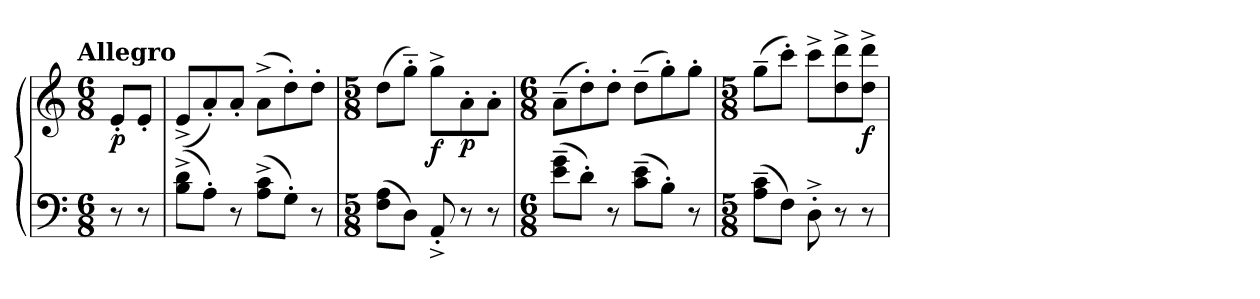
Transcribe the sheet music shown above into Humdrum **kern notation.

**kern	**kern	**dynam
*part1	*part1	*part1
*staff2	*staff1	*staff1/2
*clefF4	*clefG2	*
*k[]	*k[]	*
!!LO:TX:omd:t=Allegro
*M6/8	*M6/8	*
*MM120	*MM120	*
=	=	=
!	!	!LO:DY:b
8r	8e'/L	p
8r	8e'/J	.
=1	=1	=1
(>8B^\ 8d^\L	(<8e^/L	.
8A'\J)	8a'/)	.
8r	8a'/J	.
(>8A^\ 8c^\L	(>8a^\L	.
8G'\J)	8dd'\)	.
8r	8dd'\J	.
=2	=2	=2
*M5/8	*M5/8	*
(>8F\ 8A\L	(>8dd\L	.
8D\J)	8gg'~\J)	.
!	!	!LO:DY:b
8AA'^/	8gg^\L	f
!	!	!LO:DY:b
8r	8a'\	p
8r	8a'\J	.
=3	=3	=3
*M6/8	*M6/8	*
(>8e~\ 8g~\L	(>8a~\L	.
8d'\J)	8dd'\)	.
8r	8dd'\J	.
(>8c~\ 8e~\L	(>8dd~\L	.
8B'\J)	8gg'\)	.
8r	8gg'\J	.
=4	=4	=4
*M5/8	*M5/8	*
(>8A~\ 8c~\L	(>8gg~\L	.
8F\J)	8ccc'\J)	.
8D'^\	8ccc^\L	.
8r	8dd^\ 8ddd^\	.
!	!	!LO:DY:b
8r	8dd^\ 8ddd^\J	f
=	=	=
*-	*-	*-
